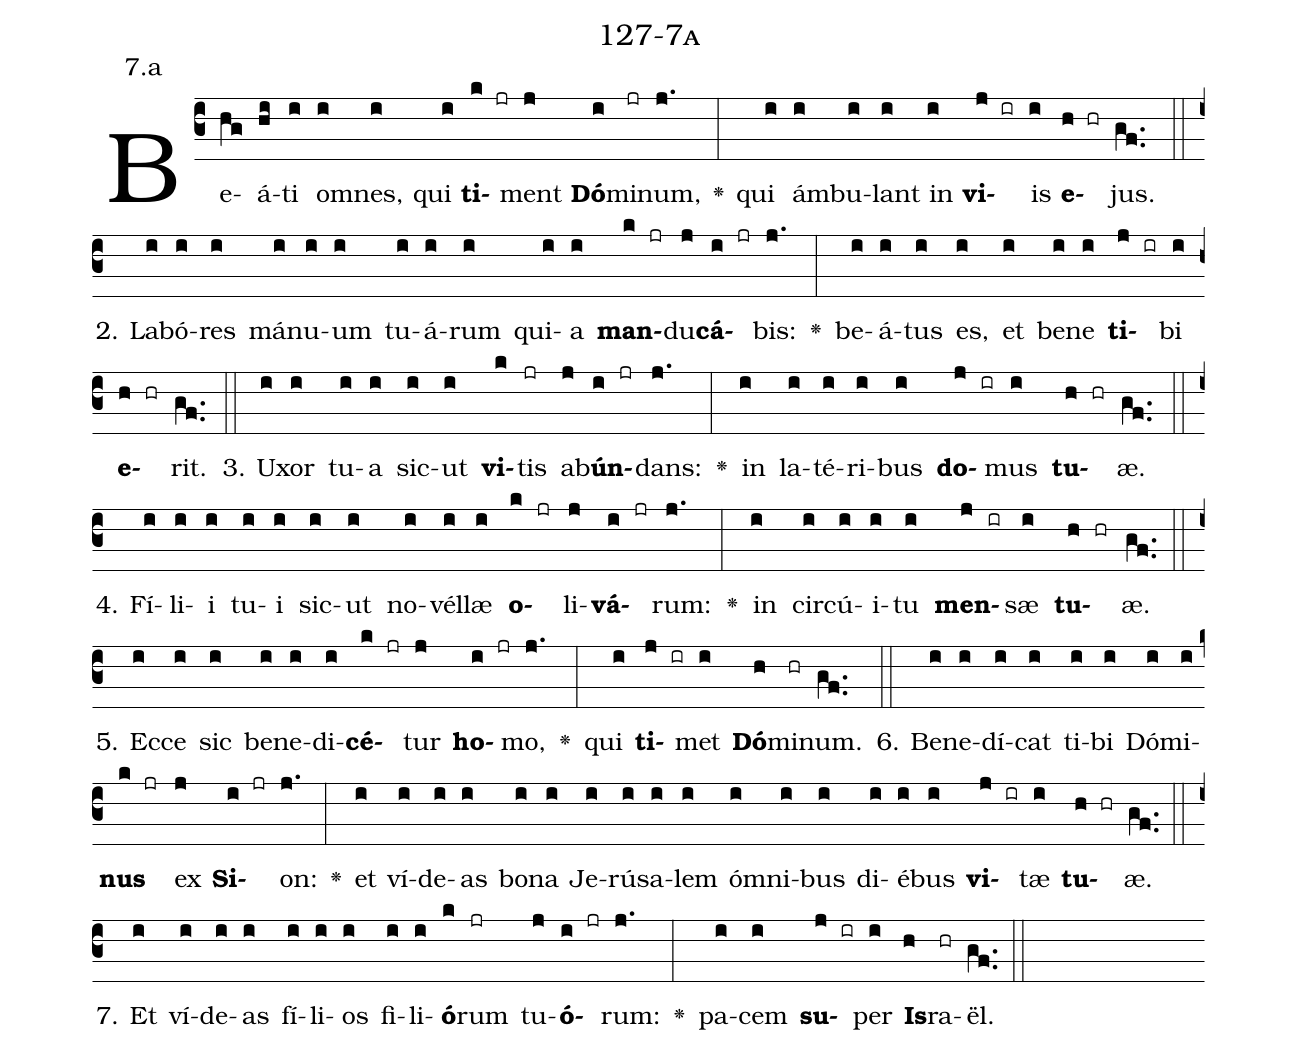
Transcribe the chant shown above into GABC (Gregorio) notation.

name: 127-7a;
annotation: 7.a;
%%
(c3)Be(hg)á(hi)ti(i) om(i)nes,(i) qui(i) <b>ti</b>(k jr)ment(j) <b>Dó</b>(i)mi(jr)num,(j.) <v>\greheightstar</v>(:) qui(i) ám(i)bu(i)lant(i) in(i) <b>vi</b>(j ir)is(i) <b>e</b>(h hr)jus.(gf..) (::)
2. La(i)bó(i)res(i) má(i)nu(i)um(i) tu(i)á(i)rum(i) qui(i)a(i) <b>man</b>(k jr)du(j)<b>cá</b>(i jr)bis:(j.) <v>\greheightstar</v>(:) be(i)á(i)tus(i) es,(i) et(i) be(i)ne(i) <b>ti</b>(j ir)bi(i) <b>e</b>(h hr)rit.(gf..) (::)
3. U(i)xor(i) tu(i)a(i) sic(i)ut(i) <b>vi</b>(k)tis(jr) ab(j)<b>ún</b>(i jr)dans:(j.) <v>\greheightstar</v>(:) in(i) la(i)té(i)ri(i)bus(i) <b>do</b>(j ir)mus(i) <b>tu</b>(h hr)æ.(gf..) (::)
4. Fí(i)li(i)i(i) tu(i)i(i) sic(i)ut(i) no(i)vél(i)læ(i) <b>o</b>(k jr)li(j)<b>vá</b>(i jr)rum:(j.) <v>\greheightstar</v>(:) in(i) cir(i)cú(i)i(i)tu(i) <b>men</b>(j ir)sæ(i) <b>tu</b>(h hr)æ.(gf..) (::)
5. Ec(i)ce(i) sic(i) be(i)ne(i)di(i)<b>cé</b>(k jr)tur(j) <b>ho</b>(i jr)mo,(j.) <v>\greheightstar</v>(:) qui(i) <b>ti</b>(j ir)met(i) <b>Dó</b>(h)mi(hr)num.(gf..) (::)
6. Be(i)ne(i)dí(i)cat(i) ti(i)bi(i) Dó(i)mi(i)<b>nus</b>(k jr) ex(j) <b>Si</b>(i jr)on:(j.) <v>\greheightstar</v>(:) et(i) ví(i)de(i)as(i) bo(i)na(i) Je(i)rú(i)sa(i)lem(i) óm(i)ni(i)bus(i) di(i)é(i)bus(i) <b>vi</b>(j ir)tæ(i) <b>tu</b>(h hr)æ.(gf..) (::)
7. Et(i) ví(i)de(i)as(i) fí(i)li(i)os(i) fi(i)li(i)<b>ó</b>(k)rum(jr) tu(j)<b>ó</b>(i jr)rum:(j.) <v>\greheightstar</v>(:) pa(i)cem(i) <b>su</b>(j ir)per(i) <b>Is</b>(h)ra(hr)ël.(gf..) (::)
